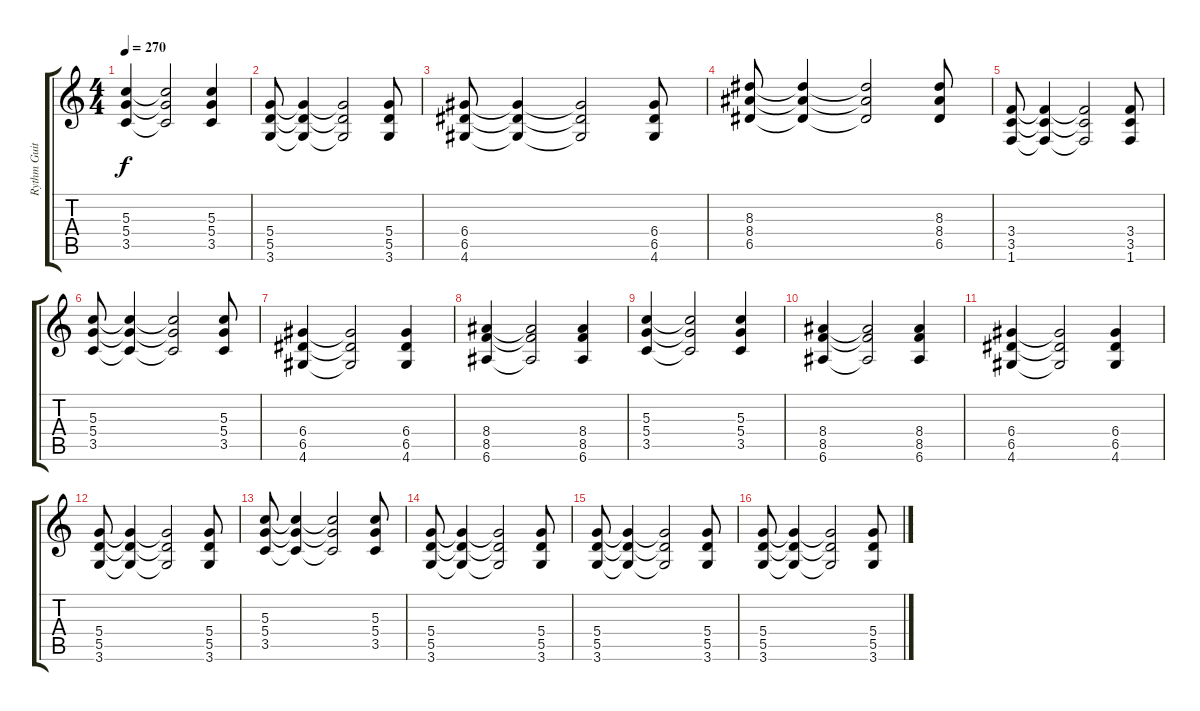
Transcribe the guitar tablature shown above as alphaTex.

\track ("Rythm Guitar 2 (Everything Went Numb)" "Rythm Guit") {instrument distortionguitar}
\staff {score tabs}
\tuning (E4 B3 G3 D3 A2 E2) {hide}
\ts (4 4)
\tempo 270
\clef g2
\ks c
(5.3 5.4 3.5).4{dy f} (5.3{t} 5.4{t} 3.5{t}).2 (5.3 5.4 3.5).4 |
(5.4 5.5 3.6).8 (5.4{t} 5.5{t} 3.6{t}).4 (5.4{t} 5.5{t} 3.6{t}).2 (5.4 5.5 3.6).8 |
(6.4 6.5 4.6).8 (6.4{t} 6.5{t} 4.6{t}).4 (6.4{t} 6.5{t} 4.6{t}).2 (6.4 6.5 4.6).8 |
(8.3 8.4 6.5).8 (8.3{t} 8.4{t} 6.5{t}).4 (8.3{t} 8.4{t} 6.5{t}).2 (8.3 8.4 6.5).8 |
(3.4 3.5 1.6).8 (3.4{t} 3.5{t} 1.6{t}).4 (3.4{t} 3.5{t} 1.6{t}).2 (3.4 3.5 1.6).8 |
(5.3 5.4 3.5).8 (5.3{t} 5.4{t} 3.5{t}).4 (5.3{t} 5.4{t} 3.5{t}).2 (5.3 5.4 3.5).8 |
(6.4 6.5 4.6).4 (6.4{t} 6.5{t} 4.6{t}).2 (6.4 6.5 4.6).4 |
(8.4 8.5 6.6).4 (8.4{t} 8.5{t} 6.6{t}).2 (8.4 8.5 6.6).4 |
(5.3 5.4 3.5).4 (5.3{t} 5.4{t} 3.5{t}).2 (5.3 5.4 3.5).4 |
(8.4 8.5 6.6).4 (8.4{t} 8.5{t} 6.6{t}).2 (8.4 8.5 6.6).4 |
(6.4 6.5 4.6).4 (6.4{t} 6.5{t} 4.6{t}).2 (6.4 6.5 4.6).4 |
(5.4 5.5 3.6).8 (5.4{t} 5.5{t} 3.6{t}).4 (5.4{t} 5.5{t} 3.6{t}).2 (5.4 5.5 3.6).8 |
(5.3 5.4 3.5).8 (5.3{t} 5.4{t} 3.5{t}).4 (5.3{t} 5.4{t} 3.5{t}).2 (5.3 5.4 3.5).8 |
(5.4 5.5 3.6).8 (5.4{t} 5.5{t} 3.6{t}).4 (5.4{t} 5.5{t} 3.6{t}).2 (5.4 5.5 3.6).8 |
(5.4 5.5 3.6).8 (5.4{t} 5.5{t} 3.6{t}).4 (5.4{t} 5.5{t} 3.6{t}).2 (5.4 5.5 3.6).8 |
(5.4 5.5 3.6).8 (5.4{t} 5.5{t} 3.6{t}).4 (5.4{t} 5.5{t} 3.6{t}).2 (5.4 5.5 3.6).8
